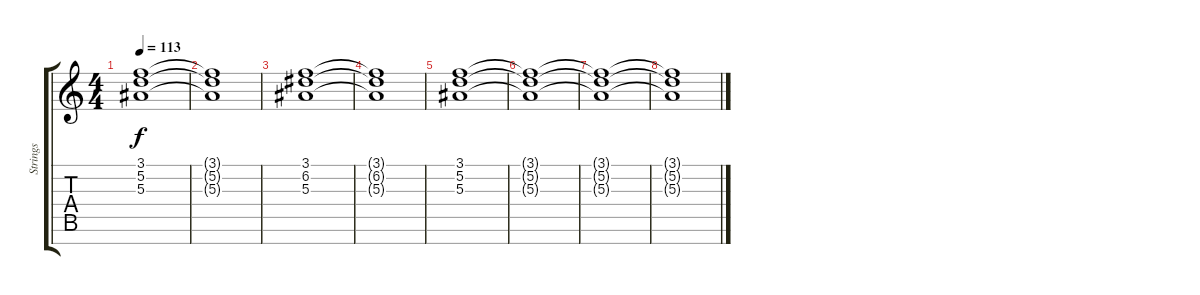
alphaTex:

\track ("Strings" "Strings") {instrument stringensemble1}
\staff {score tabs}
\tuning (D5 A4 F4 C4 G3 D3 A2) {hide}
\ts (4 4)
\tempo 113
\clef g2
\ks c
(3.1 5.2 5.3).1{dy f} |
(3.1{t} 5.2{t} 5.3{t}).1 |
(3.1 6.2 5.3).1 |
(3.1{t} 6.2{t} 5.3{t}).1 |
(3.1 5.2 5.3).1 |
(3.1{t} 5.2{t} 5.3{t}).1 |
(3.1{t} 5.2{t} 5.3{t}).1 |
(3.1{t} 5.2{t} 5.3{t}).1
